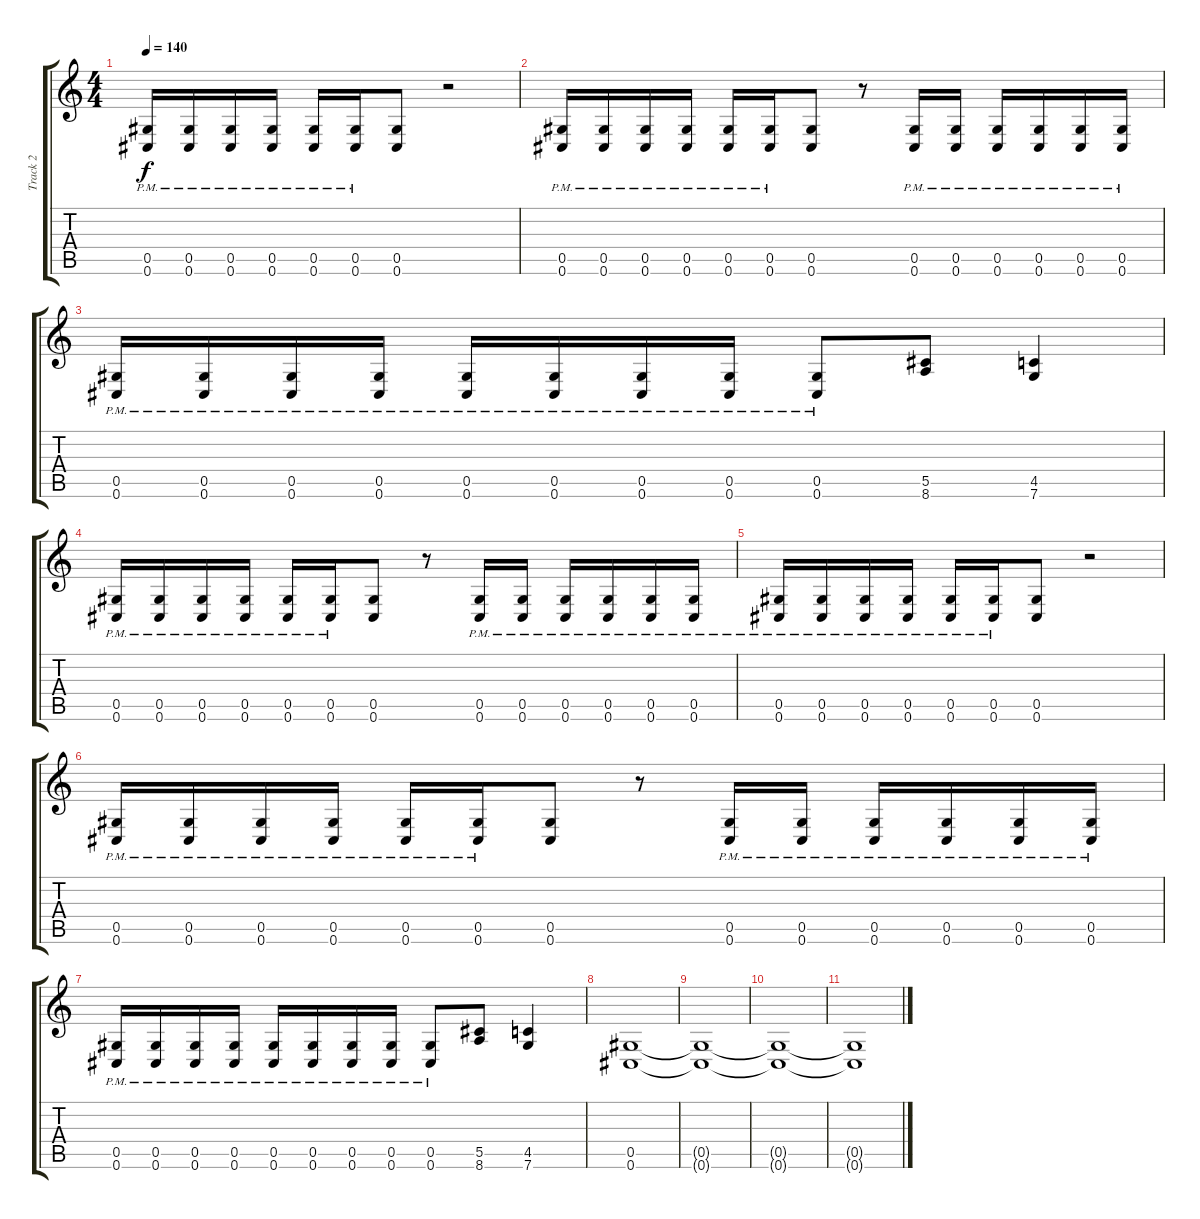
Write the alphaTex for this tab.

\track ("Track 2" "Track 2") {instrument distortionguitar}
\staff {score tabs}
\tuning (Eb4 Bb3 Gb3 Db3 Ab2 Db2) {hide}
\ts (4 4)
\tempo 140
\clef g2
\ks c
(0.5{pm} 0.6{pm}).16{dy f} (0.5{pm} 0.6{pm}).16 (0.5{pm} 0.6{pm}).16 (0.5{pm} 0.6{pm}).16 (0.5{pm} 0.6{pm}).16 (0.5{pm} 0.6{pm}).16 (0.5 0.6).8 r.2 |
(0.5{pm} 0.6{pm}).16 (0.5{pm} 0.6{pm}).16 (0.5{pm} 0.6{pm}).16 (0.5{pm} 0.6{pm}).16 (0.5{pm} 0.6{pm}).16 (0.5{pm} 0.6{pm}).16 (0.5 0.6).8 r.8 (0.5{pm} 0.6{pm}).16 (0.5{pm} 0.6{pm}).16 (0.5{pm} 0.6{pm}).16 (0.5{pm} 0.6{pm}).16 (0.5{pm} 0.6{pm}).16 (0.5{pm} 0.6{pm}).16 |
(0.5{pm} 0.6{pm}).16 (0.5{pm} 0.6{pm}).16 (0.5{pm} 0.6{pm}).16 (0.5{pm} 0.6{pm}).16 (0.5{pm} 0.6{pm}).16 (0.5{pm} 0.6{pm}).16 (0.5{pm} 0.6{pm}).16 (0.5{pm} 0.6{pm}).16 (0.5{pm} 0.6{pm}).8 (5.5 8.6).8 (4.5 7.6).4 |
(0.5{pm} 0.6{pm}).16 (0.5{pm} 0.6{pm}).16 (0.5{pm} 0.6{pm}).16 (0.5{pm} 0.6{pm}).16 (0.5{pm} 0.6{pm}).16 (0.5{pm} 0.6{pm}).16 (0.5 0.6).8 r.8 (0.5{pm} 0.6{pm}).16 (0.5{pm} 0.6{pm}).16 (0.5{pm} 0.6{pm}).16 (0.5{pm} 0.6{pm}).16 (0.5{pm} 0.6{pm}).16 (0.5{pm} 0.6{pm}).16 |
(0.5{pm} 0.6{pm}).16 (0.5{pm} 0.6{pm}).16 (0.5{pm} 0.6{pm}).16 (0.5{pm} 0.6{pm}).16 (0.5{pm} 0.6{pm}).16 (0.5{pm} 0.6{pm}).16 (0.5 0.6).8 r.2 |
(0.5{pm} 0.6{pm}).16 (0.5{pm} 0.6{pm}).16 (0.5{pm} 0.6{pm}).16 (0.5{pm} 0.6{pm}).16 (0.5{pm} 0.6{pm}).16 (0.5{pm} 0.6{pm}).16 (0.5 0.6).8 r.8 (0.5{pm} 0.6{pm}).16 (0.5{pm} 0.6{pm}).16 (0.5{pm} 0.6{pm}).16 (0.5{pm} 0.6{pm}).16 (0.5{pm} 0.6{pm}).16 (0.5{pm} 0.6{pm}).16 |
(0.5{pm} 0.6{pm}).16 (0.5{pm} 0.6{pm}).16 (0.5{pm} 0.6{pm}).16 (0.5{pm} 0.6{pm}).16 (0.5{pm} 0.6{pm}).16 (0.5{pm} 0.6{pm}).16 (0.5{pm} 0.6{pm}).16 (0.5{pm} 0.6{pm}).16 (0.5{pm} 0.6{pm}).8 (5.5 8.6).8 (4.5 7.6).4 |
(0.5 0.6).1 |
(0.5{t} 0.6{t}).1 |
(0.5{t} 0.6{t}).1 |
(0.5{t} 0.6{t}).1
